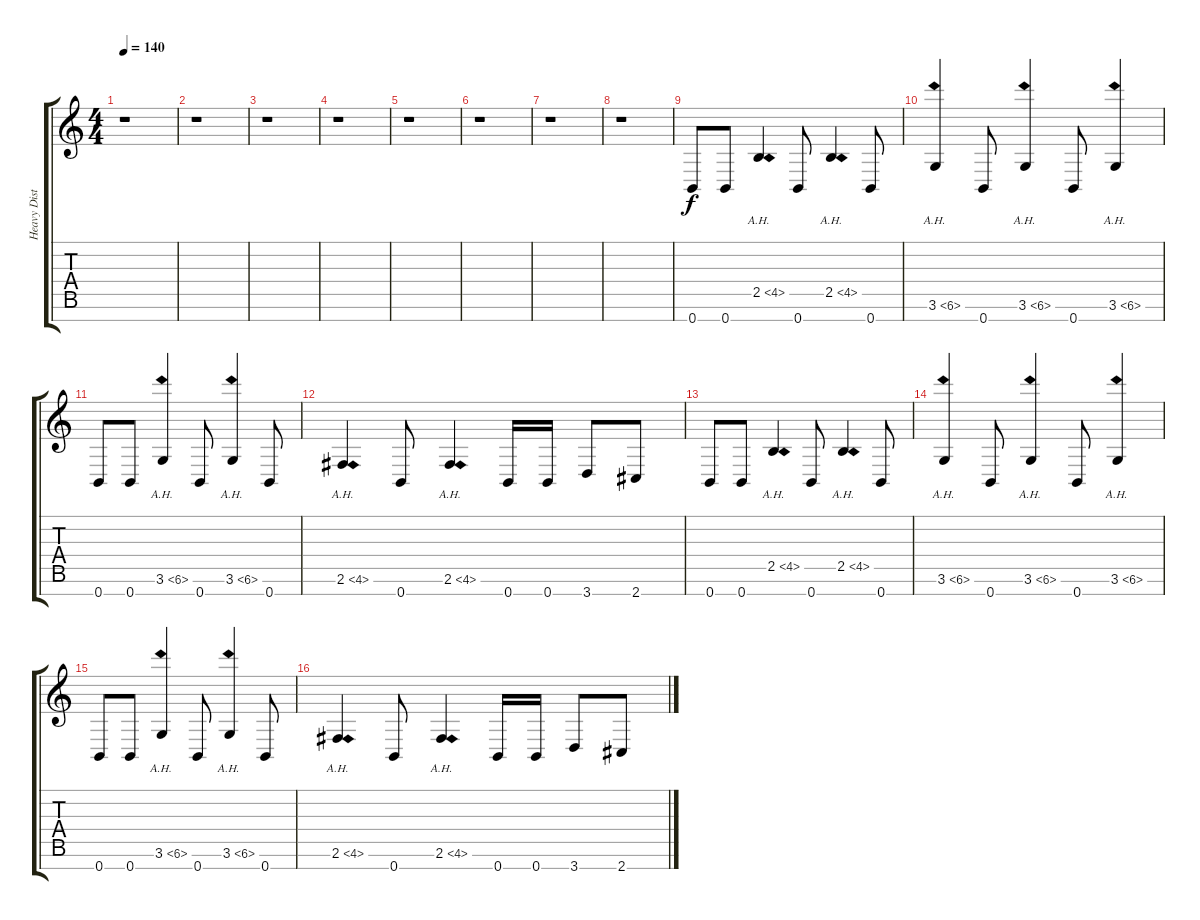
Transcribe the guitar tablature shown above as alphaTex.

\track ("Heavy Dist Guitar" "Heavy Dist") {instrument distortionguitar}
\staff {score tabs}
\tuning (E4 B3 G3 D3 A2 E2 B1) {hide}
\ts (4 4)
\tempo 140
\clef g2
\ks c
r.1{dy f} |
r.1 |
r.1 |
r.1 |
r.1 |
r.1 |
r.1 |
r.1 |
0.7.8 0.7.8 2.5{ah 2}.4 0.7.8 2.5{ah 2}.4 0.7.8 |
3.6{ah 3}.4 0.7.8 3.6{ah 3}.4 0.7.8 3.6{ah 3}.4 |
0.7.8 0.7.8 3.6{ah 3}.4 0.7.8 3.6{ah 3}.4 0.7.8 |
2.6{ah 2}.4 0.7.8 2.6{ah 2}.4 0.7.16 0.7.16 3.7.8 2.7.8 |
0.7.8 0.7.8 2.5{ah 2}.4 0.7.8 2.5{ah 2}.4 0.7.8 |
3.6{ah 3}.4 0.7.8 3.6{ah 3}.4 0.7.8 3.6{ah 3}.4 |
0.7.8 0.7.8 3.6{ah 3}.4 0.7.8 3.6{ah 3}.4 0.7.8 |
2.6{ah 2}.4 0.7.8 2.6{ah 2}.4 0.7.16 0.7.16 3.7.8 2.7.8
